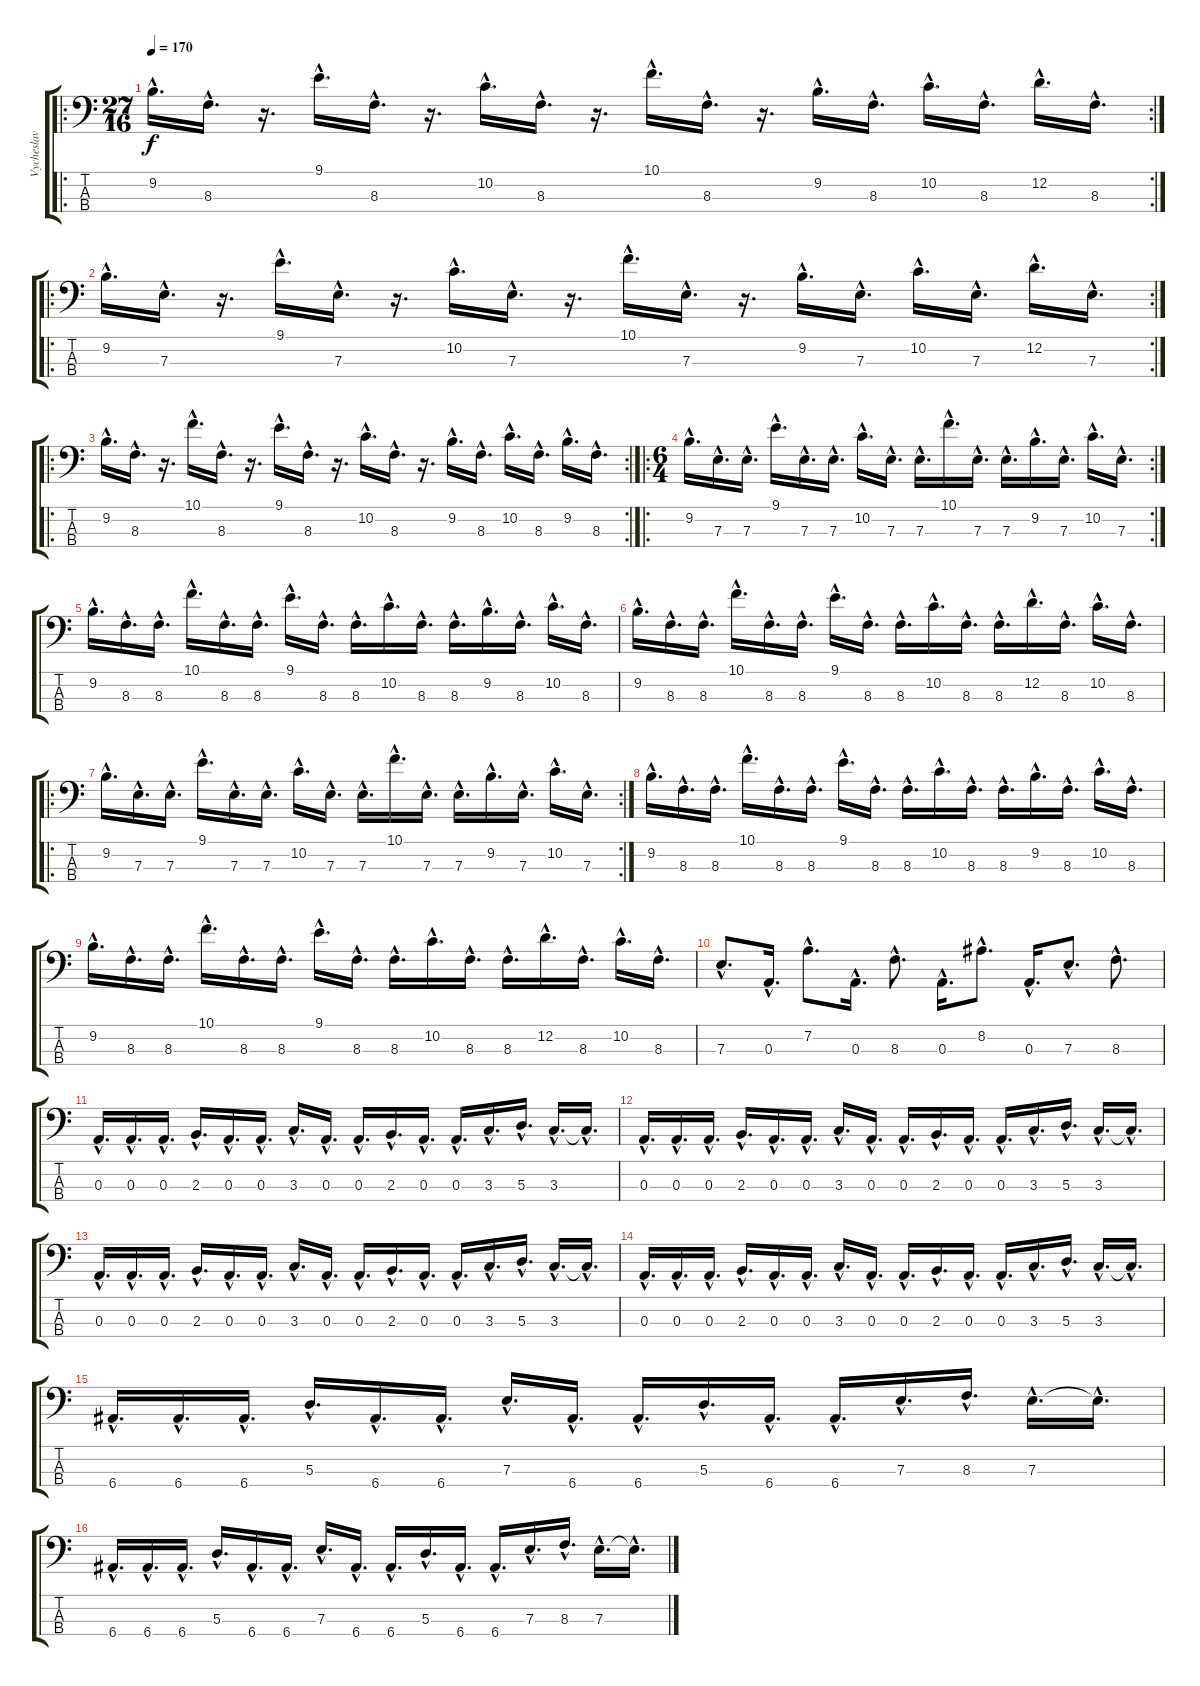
\track ("Vycheslav Semikin bass" "Vycheslav ") {instrument slapbass1}
\staff {score tabs}
\tuning (G2 D2 A1 E1) {hide}
\ro
\rc 2
\ts (27 16)
\tempo 170
\clef f4
\ks c
9.2{hac}.16{d dy f} 8.3{hac}.16{d} r.16{d} 9.1{hac}.16{d} 8.3{hac}.16{d} r.16{d} 10.2{hac}.16{d} 8.3{hac}.16{d} r.16{d} 10.1{hac}.16{d} 8.3{hac}.16{d} r.16{d} 9.2{hac}.16{d} 8.3{hac}.16{d} 10.2{hac}.16{d} 8.3{hac}.16{d} 12.2{hac}.16{d} 8.3{hac}.16{d} |
\ro
\rc 2
9.2{hac}.16{d} 7.3{hac}.16{d} r.16{d} 9.1{hac}.16{d} 7.3{hac}.16{d} r.16{d} 10.2{hac}.16{d} 7.3{hac}.16{d} r.16{d} 10.1{hac}.16{d} 7.3{hac}.16{d} r.16{d} 9.2{hac}.16{d} 7.3{hac}.16{d} 10.2{hac}.16{d} 7.3{hac}.16{d} 12.2{hac}.16{d} 7.3{hac}.16{d} |
\ro
\rc 2
9.2{hac}.16{d} 8.3{hac}.16{d} r.16{d} 10.1{hac}.16{d} 8.3{hac}.16{d} r.16{d} 9.1{hac}.16{d} 8.3{hac}.16{d} r.16{d} 10.2{hac}.16{d} 8.3{hac}.16{d} r.16{d} 9.2{hac}.16{d} 8.3{hac}.16{d} 10.2{hac}.16{d} 8.3{hac}.16{d} 9.2{hac}.16{d} 8.3{hac}.16{d} |
\ro
\rc 2
\ts (6 4)
9.2{hac}.16{d} 7.3{hac}.16{d} 7.3{hac}.16{d} 9.1{hac}.16{d} 7.3{hac}.16{d} 7.3{hac}.16{d} 10.2{hac}.16{d} 7.3{hac}.16{d} 7.3{hac}.16{d} 10.1{hac}.16{d} 7.3{hac}.16{d} 7.3{hac}.16{d} 9.2{hac}.16{d} 7.3{hac}.16{d} 10.2{hac}.16{d} 7.3{hac}.16{d} |
9.2{hac}.16{d} 8.3{hac}.16{d} 8.3{hac}.16{d} 10.1{hac}.16{d} 8.3{hac}.16{d} 8.3{hac}.16{d} 9.1{hac}.16{d} 8.3{hac}.16{d} 8.3{hac}.16{d} 10.2{hac}.16{d} 8.3{hac}.16{d} 8.3{hac}.16{d} 9.2{hac}.16{d} 8.3{hac}.16{d} 10.2{hac}.16{d} 8.3{hac}.16{d} |
9.2{hac}.16{d} 8.3{hac}.16{d} 8.3{hac}.16{d} 10.1{hac}.16{d} 8.3{hac}.16{d} 8.3{hac}.16{d} 9.1{hac}.16{d} 8.3{hac}.16{d} 8.3{hac}.16{d} 10.2{hac}.16{d} 8.3{hac}.16{d} 8.3{hac}.16{d} 12.2{hac}.16{d} 8.3{hac}.16{d} 10.2{hac}.16{d} 8.3{hac}.16{d} |
\ro
\rc 2
9.2{hac}.16{d} 7.3{hac}.16{d} 7.3{hac}.16{d} 9.1{hac}.16{d} 7.3{hac}.16{d} 7.3{hac}.16{d} 10.2{hac}.16{d} 7.3{hac}.16{d} 7.3{hac}.16{d} 10.1{hac}.16{d} 7.3{hac}.16{d} 7.3{hac}.16{d} 9.2{hac}.16{d} 7.3{hac}.16{d} 10.2{hac}.16{d} 7.3{hac}.16{d} |
9.2{hac}.16{d} 8.3{hac}.16{d} 8.3{hac}.16{d} 10.1{hac}.16{d} 8.3{hac}.16{d} 8.3{hac}.16{d} 9.1{hac}.16{d} 8.3{hac}.16{d} 8.3{hac}.16{d} 10.2{hac}.16{d} 8.3{hac}.16{d} 8.3{hac}.16{d} 9.2{hac}.16{d} 8.3{hac}.16{d} 10.2{hac}.16{d} 8.3{hac}.16{d} |
9.2{hac}.16{d} 8.3{hac}.16{d} 8.3{hac}.16{d} 10.1{hac}.16{d} 8.3{hac}.16{d} 8.3{hac}.16{d} 9.1{hac}.16{d} 8.3{hac}.16{d} 8.3{hac}.16{d} 10.2{hac}.16{d} 8.3{hac}.16{d} 8.3{hac}.16{d} 12.2{hac}.16{d} 8.3{hac}.16{d} 10.2{hac}.16{d} 8.3{hac}.16{d} |
7.3{hac}.8{d} 0.3{hac}.16{d} 7.2{hac}.8{d} 0.3{hac}.16{d} 8.3{hac}.8{d} 0.3{hac}.16{d} 8.2{hac}.8{d} 0.3{hac}.16{d} 7.3{hac}.8{d} 8.3{hac}.8{d} |
0.3{hac}.16{d} 0.3{hac}.16{d} 0.3{hac}.16{d} 2.3{hac}.16{d} 0.3{hac}.16{d} 0.3{hac}.16{d} 3.3{hac}.16{d} 0.3{hac}.16{d} 0.3{hac}.16{d} 2.3{hac}.16{d} 0.3{hac}.16{d} 0.3{hac}.16{d} 3.3{hac}.16{d} 5.3{hac}.16{d} 3.3{hac}.16{d} 3.3{hac t}.16{d} |
0.3{hac}.16{d} 0.3{hac}.16{d} 0.3{hac}.16{d} 2.3{hac}.16{d} 0.3{hac}.16{d} 0.3{hac}.16{d} 3.3{hac}.16{d} 0.3{hac}.16{d} 0.3{hac}.16{d} 2.3{hac}.16{d} 0.3{hac}.16{d} 0.3{hac}.16{d} 3.3{hac}.16{d} 5.3{hac}.16{d} 3.3{hac}.16{d} 3.3{hac t}.16{d} |
0.3{hac}.16{d} 0.3{hac}.16{d} 0.3{hac}.16{d} 2.3{hac}.16{d} 0.3{hac}.16{d} 0.3{hac}.16{d} 3.3{hac}.16{d} 0.3{hac}.16{d} 0.3{hac}.16{d} 2.3{hac}.16{d} 0.3{hac}.16{d} 0.3{hac}.16{d} 3.3{hac}.16{d} 5.3{hac}.16{d} 3.3{hac}.16{d} 3.3{hac t}.16{d} |
0.3{hac}.16{d} 0.3{hac}.16{d} 0.3{hac}.16{d} 2.3{hac}.16{d} 0.3{hac}.16{d} 0.3{hac}.16{d} 3.3{hac}.16{d} 0.3{hac}.16{d} 0.3{hac}.16{d} 2.3{hac}.16{d} 0.3{hac}.16{d} 0.3{hac}.16{d} 3.3{hac}.16{d} 5.3{hac}.16{d} 3.3{hac}.16{d} 3.3{hac t}.16{d} |
6.4{hac}.16{d} 6.4{hac}.16{d} 6.4{hac}.16{d} 5.3{hac}.16{d} 6.4{hac}.16{d} 6.4{hac}.16{d} 7.3{hac}.16{d} 6.4{hac}.16{d} 6.4{hac}.16{d} 5.3{hac}.16{d} 6.4{hac}.16{d} 6.4{hac}.16{d} 7.3{hac}.16{d} 8.3{hac}.16{d} 7.3{hac}.16{d} 7.3{hac t}.16{d} |
6.4{hac}.16{d} 6.4{hac}.16{d} 6.4{hac}.16{d} 5.3{hac}.16{d} 6.4{hac}.16{d} 6.4{hac}.16{d} 7.3{hac}.16{d} 6.4{hac}.16{d} 6.4{hac}.16{d} 5.3{hac}.16{d} 6.4{hac}.16{d} 6.4{hac}.16{d} 7.3{hac}.16{d} 8.3{hac}.16{d} 7.3{hac}.16{d} 7.3{hac t}.16{d}
